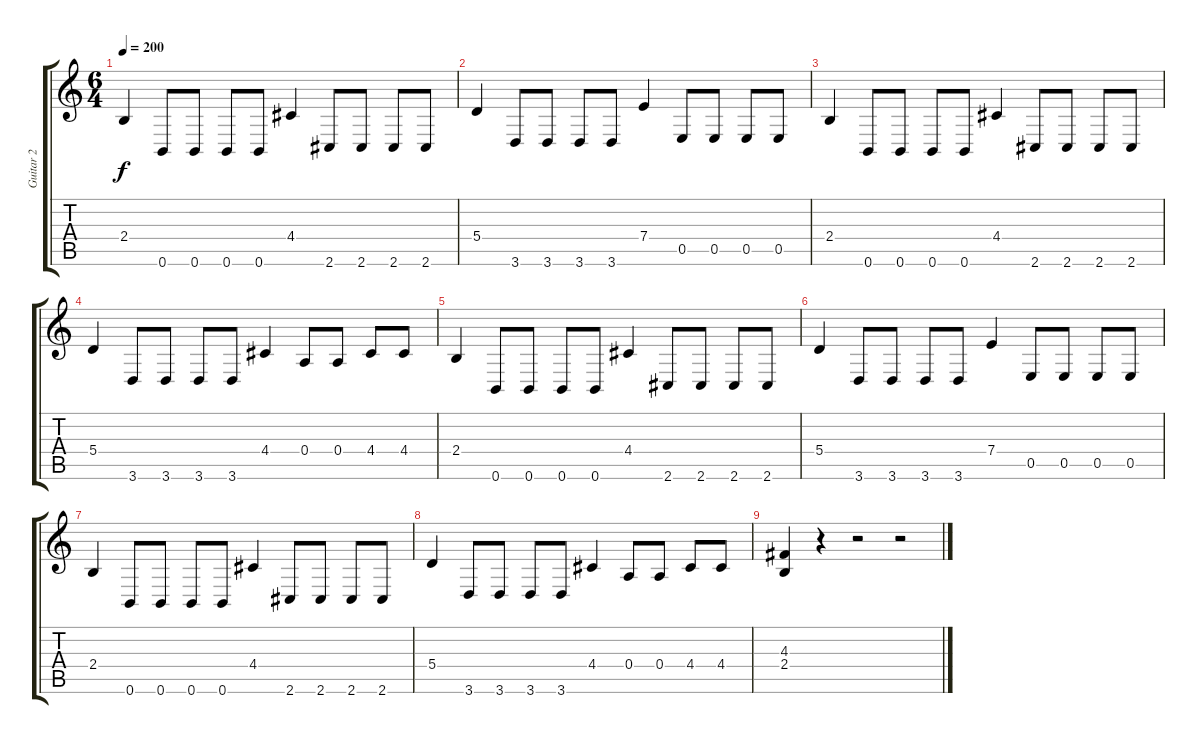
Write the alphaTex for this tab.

\track ("Guitar 2" "Guitar 2") {instrument distortionguitar}
\staff {score tabs}
\tuning (B3 G3 D3 A2 E2 B1) {hide}
\ts (6 4)
\tempo 200
\clef g2
\ks c
2.4.4{dy f} 0.6.8 0.6.8 0.6.8 0.6.8 4.4.4 2.6.8 2.6.8 2.6.8 2.6.8 |
5.4.4 3.6.8 3.6.8 3.6.8 3.6.8 7.4.4 0.5.8 0.5.8 0.5.8 0.5.8 |
2.4.4 0.6.8 0.6.8 0.6.8 0.6.8 4.4.4 2.6.8 2.6.8 2.6.8 2.6.8 |
5.4.4 3.6.8 3.6.8 3.6.8 3.6.8 4.4.4 0.4.8 0.4.8 4.4.8 4.4.8 |
2.4.4 0.6.8 0.6.8 0.6.8 0.6.8 4.4.4 2.6.8 2.6.8 2.6.8 2.6.8 |
5.4.4 3.6.8 3.6.8 3.6.8 3.6.8 7.4.4 0.5.8 0.5.8 0.5.8 0.5.8 |
2.4.4 0.6.8 0.6.8 0.6.8 0.6.8 4.4.4 2.6.8 2.6.8 2.6.8 2.6.8 |
5.4.4 3.6.8 3.6.8 3.6.8 3.6.8 4.4.4 0.4.8 0.4.8 4.4.8 4.4.8 |
(4.3 2.4).4 r.4 r.2 r.2
